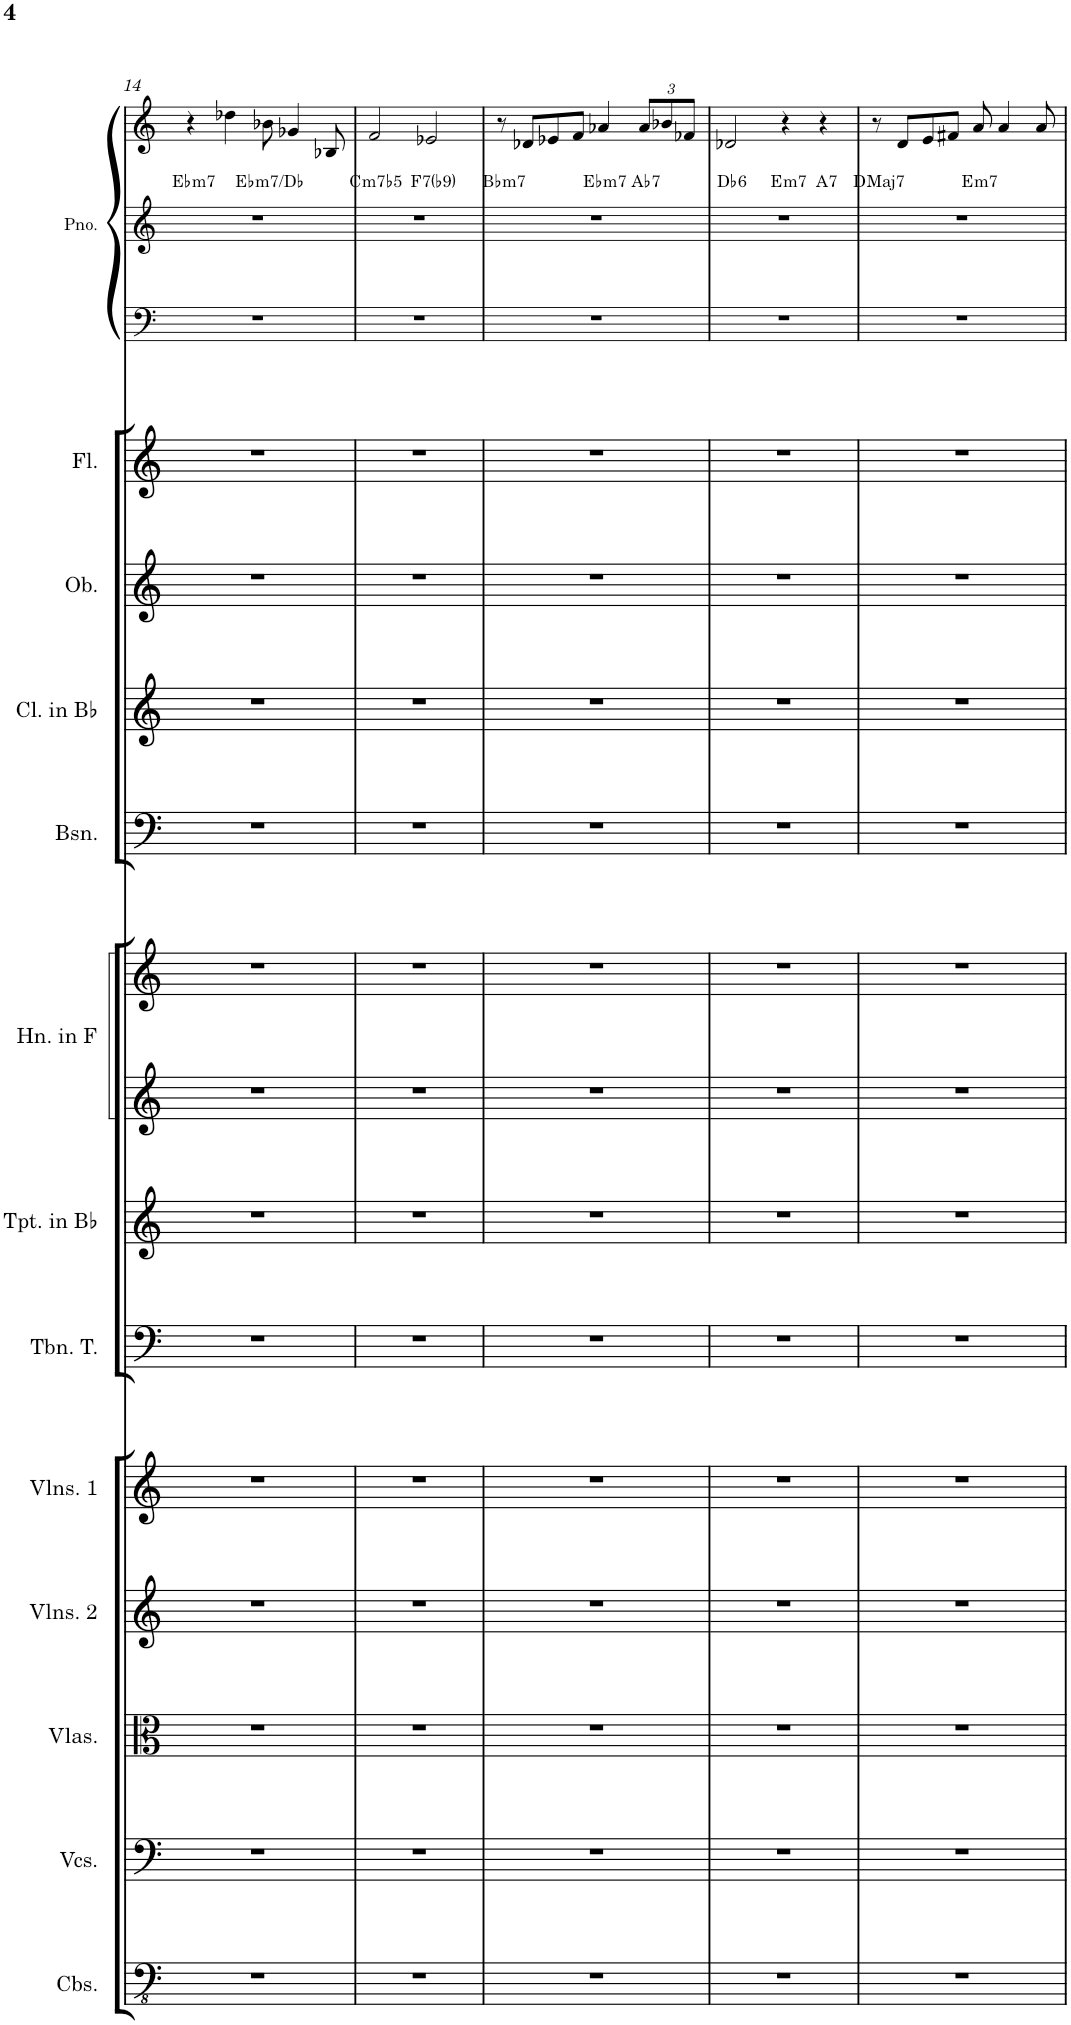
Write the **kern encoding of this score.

**kern	**kern	**kern	**kern	**kern	**kern	**kern	**kern	**kern	**kern	**kern	**kern	**kern	**kern	**kern	**kern	**harte
*part13	*part12	*part11	*part10	*part9	*part8	*part7	*part6	*part6	*part5	*part4	*part3	*part2	*part1	*part1	*part1	*part1
*staff16	*staff15	*staff14	*staff13	*staff12	*staff11	*staff10	*staff9	*staff8	*staff7	*staff6	*staff5	*staff4	*staff3	*staff2	*staff1	*
*I"Contrabasses	*I"Violoncellos	*I"Violas	*I"Violins 2	*I"Violins 1	*I"Trombón Tenor	*I"Trumpets in Bb	*I"Horns in F	*	*I"Bassoons	*I"Clarinets in Bb	*I"Oboes	*I"Flutes	*I"Piano de cola	*	*	*
*I'Cbs.	*I'Vcs.	*I'Vlas.	*I'Vlns. 2	*I'Vlns. 1	*I'Tbn. T.	*I'Tpt. in Bb	*I'Hn. in F	*	*I'Bsn.	*I'Cl. in Bb	*I'Ob.	*I'Fl.	*I'Pno.	*	*	*
!!LO:PB:g=z
*clefFv4	*clefF4	*clefC3	*clefG2	*clefG2	*clefF4	*clefG2	*clefG2	*clefG2	*clefF4	*clefG2	*clefG2	*clefG2	*clefF4	*clefG2	*clefG2	*
*	*	*	*	*	*	*Trd1c2	*Trd4c7	*Trd4c7	*	*Trd1c2	*	*	*	*	*	*
*k[]	*k[]	*k[]	*k[]	*k[]	*k[]	*k[]	*k[]	*k[]	*k[]	*k[]	*k[]	*k[]	*k[]	*k[]	*k[]	*
*M4/4	*M4/4	*M4/4	*M4/4	*M4/4	*M4/4	*M4/4	*M4/4	*M4/4	*M4/4	*M4/4	*M4/4	*M4/4	*M4/4	*M4/4	*M4/4	*
=14	=14	=14	=14	=14	=14	=14	=14	=14	=14	=14	=14	=14	=14	=14	=14	=14
!	!	!	!	!	!	!	!	!	!	!	!	!	!	!	!	!LO:H:kt=m7
1r	1r	1r	1r	1r	1r	1r	1r	1r	1r	1r	1r	1r	1r	1r	4r	Eb:min7
.	.	.	.	.	.	.	.	.	.	.	.	.	.	.	4dd-X\	.
!	!	!	!	!	!	!	!	!	!	!	!	!	!	!	!	!LO:H:kt=m7
.	.	.	.	.	.	.	.	.	.	.	.	.	.	.	8b-X\	Eb:min7/b7
.	.	.	.	.	.	.	.	.	.	.	.	.	.	.	4g-X/	.
.	.	.	.	.	.	.	.	.	.	.	.	.	.	.	8B-X/	.
=15	=15	=15	=15	=15	=15	=15	=15	=15	=15	=15	=15	=15	=15	=15	=15	=15
!	!	!	!	!	!	!	!	!	!	!	!	!	!	!	!	!LO:H:kt=m7b5
1r	1r	1r	1r	1r	1r	1r	1r	1r	1r	1r	1r	1r	1r	1r	2f/	C:hdim7
!	!	!	!	!	!	!	!	!	!	!	!	!	!	!	!	!LO:H:kt=7
.	.	.	.	.	.	.	.	.	.	.	.	.	.	.	2e-X/	F:7(b9)
=16	=16	=16	=16	=16	=16	=16	=16	=16	=16	=16	=16	=16	=16	=16	=16	=16
!	!	!	!	!	!	!	!	!	!	!	!	!	!	!	!	!LO:H:kt=m7
1r	1r	1r	1r	1r	1r	1r	1r	1r	1r	1r	1r	1r	1r	1r	8r	Bb:min7
.	.	.	.	.	.	.	.	.	.	.	.	.	.	.	8d-X/L	.
.	.	.	.	.	.	.	.	.	.	.	.	.	.	.	8e-X/	.
.	.	.	.	.	.	.	.	.	.	.	.	.	.	.	8f/J	.
!	!	!	!	!	!	!	!	!	!	!	!	!	!	!	!	!LO:H:kt=m7
.	.	.	.	.	.	.	.	.	.	.	.	.	.	.	4a-X/	Eb:min7
*	*	*	*	*	*	*	*	*	*	*	*	*	*	*	*Xbrackettup	*
!	!	!	!	!	!	!	!	!	!	!	!	!	!	!	!	!LO:H:kt=7
.	.	.	.	.	.	.	.	.	.	.	.	.	.	.	12a-/L	Ab:7
.	.	.	.	.	.	.	.	.	.	.	.	.	.	.	12b-X/	.
.	.	.	.	.	.	.	.	.	.	.	.	.	.	.	12f-X/J	.
=17	=17	=17	=17	=17	=17	=17	=17	=17	=17	=17	=17	=17	=17	=17	=17	=17
!	!	!	!	!	!	!	!	!	!	!	!	!	!	!	!	!LO:H:kt=6
1r	1r	1r	1r	1r	1r	1r	1r	1r	1r	1r	1r	1r	1r	1r	2d-X/	Db:maj6
!	!	!	!	!	!	!	!	!	!	!	!	!	!	!	!	!LO:H:kt=m7
.	.	.	.	.	.	.	.	.	.	.	.	.	.	.	4r	E:min7
!	!	!	!	!	!	!	!	!	!	!	!	!	!	!	!	!LO:H:kt=7
.	.	.	.	.	.	.	.	.	.	.	.	.	.	.	4r	A:7
=18	=18	=18	=18	=18	=18	=18	=18	=18	=18	=18	=18	=18	=18	=18	=18	=18
!	!	!	!	!	!	!	!	!	!	!	!	!	!	!	!	!LO:H:kt=Maj7
1r	1r	1r	1r	1r	1r	1r	1r	1r	1r	1r	1r	1r	1r	1r	8r	D:maj7
.	.	.	.	.	.	.	.	.	.	.	.	.	.	.	8d/L	.
.	.	.	.	.	.	.	.	.	.	.	.	.	.	.	8e/	.
.	.	.	.	.	.	.	.	.	.	.	.	.	.	.	8f#X/J	.
!	!	!	!	!	!	!	!	!	!	!	!	!	!	!	!	!LO:H:kt=m7
.	.	.	.	.	.	.	.	.	.	.	.	.	.	.	8a/	E:min7
.	.	.	.	.	.	.	.	.	.	.	.	.	.	.	4a/	.
.	.	.	.	.	.	.	.	.	.	.	.	.	.	.	8a/	.
=	=	=	=	=	=	=	=	=	=	=	=	=	=	=	=	=
*-	*-	*-	*-	*-	*-	*-	*-	*-	*-	*-	*-	*-	*-	*-	*-	*-
